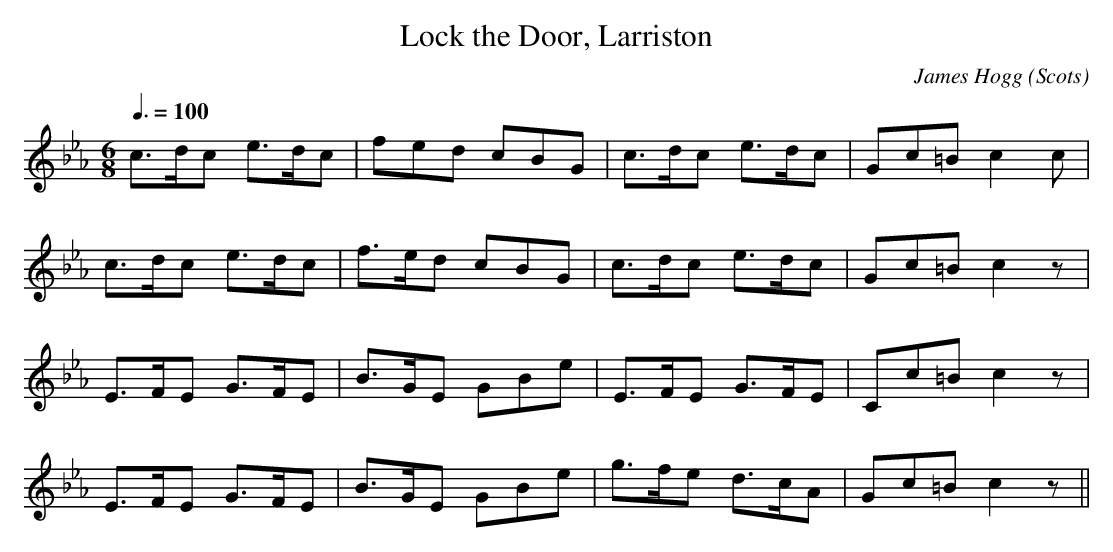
X:1
T:Lock the Door, Larriston
C:James Hogg
O:Scots
M:6/8
L:1/8
Q:3/8=100
K:Eb
c3/2d/c e3/2d/c|fed cBG|c3/2d/c e3/2d/c|Gc=B c2c|
c3/2d/c e3/2d/c|f3/2e/d cBG|c3/2d/c e3/2d/c|Gc=B c2z|
E3/2F/E G3/2F/E|B3/2G/E GBe|E3/2F/E G3/2F/E|Cc=B c2z|
E3/2F/E G3/2F/E|B3/2G/E GBe|g3/2f/e d3/2c/A|Gc=B c2z||
